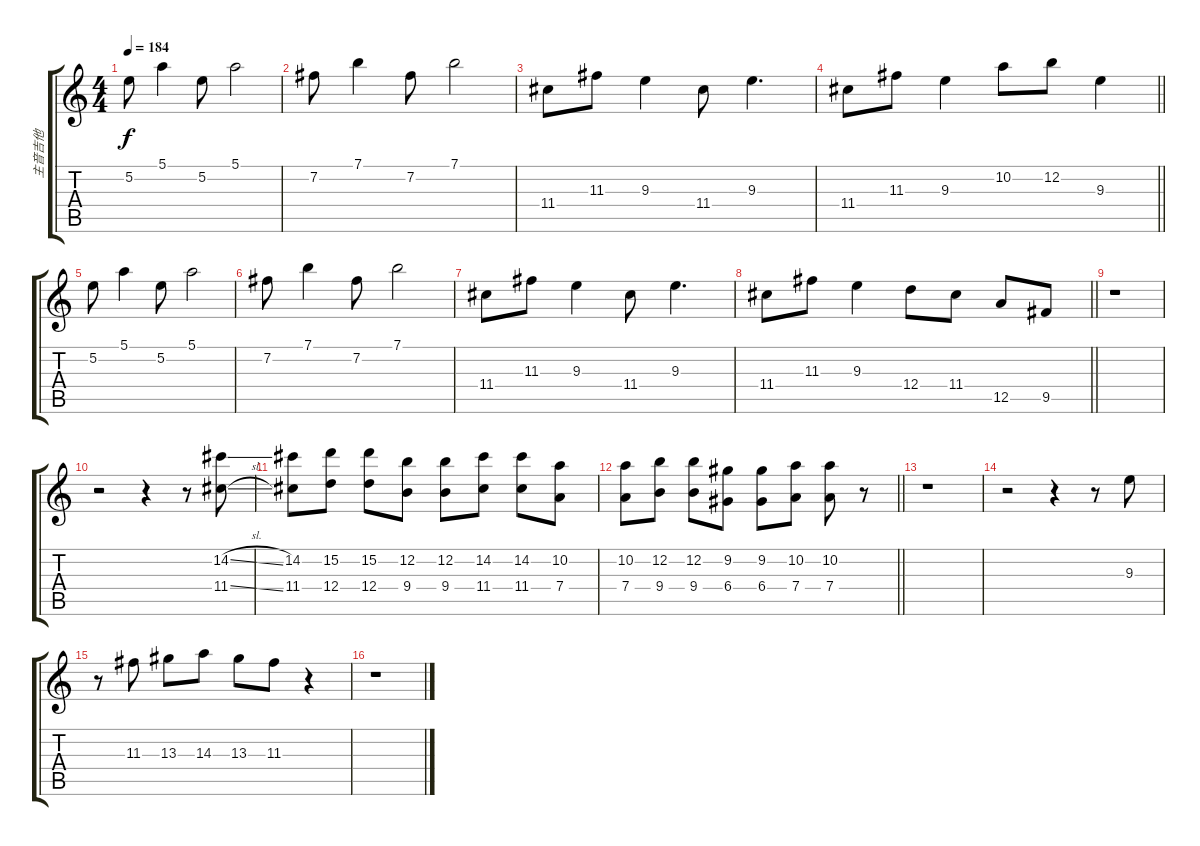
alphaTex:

\track ("主音吉他" "主音吉他") {instrument overdrivenguitar}
\staff {score tabs}
\tuning (E4 B3 G3 D3 A2 E2) {hide}
\ts (4 4)
\tempo 184
\clef g2
\ks c
5.2.8{dy f} 5.1.4 5.2.8 5.1.2 |
7.2.8 7.1.4 7.2.8 7.1.2 |
11.4.8 11.3.8 9.3.4 11.4.8 9.3.4{d} |
\barLineRight lightlight
11.4.8 11.3.8 9.3.4 10.2.8 12.2.8 9.3.4 |
5.2.8 5.1.4 5.2.8 5.1.2 |
7.2.8 7.1.4 7.2.8 7.1.2 |
11.4.8 11.3.8 9.3.4 11.4.8 9.3.4{d} |
\barLineRight lightlight
11.4.8 11.3.8 9.3.4 12.4.8 11.4.8 12.5.8 9.5.8 |
r.1 |
r.2 r.4 r.8 (14.2{sl} 11.4{sl}).8 |
(14.2 11.4).8 (15.2 12.4).8 (15.2 12.4).8 (12.2 9.4).8 (12.2 9.4).8 (14.2 11.4).8 (14.2 11.4).8 (10.2 7.4).8 |
\barLineRight lightlight
(10.2 7.4).8 (12.2 9.4).8 (12.2 9.4).8 (9.2 6.4).8 (9.2 6.4).8 (10.2 7.4).8 (10.2 7.4).8 r.8 |
r.1 |
r.2 r.4 r.8 9.3.8 |
r.8 11.3.8 13.3.8 14.3.8 13.3.8 11.3.8 r.4 |
r.1
